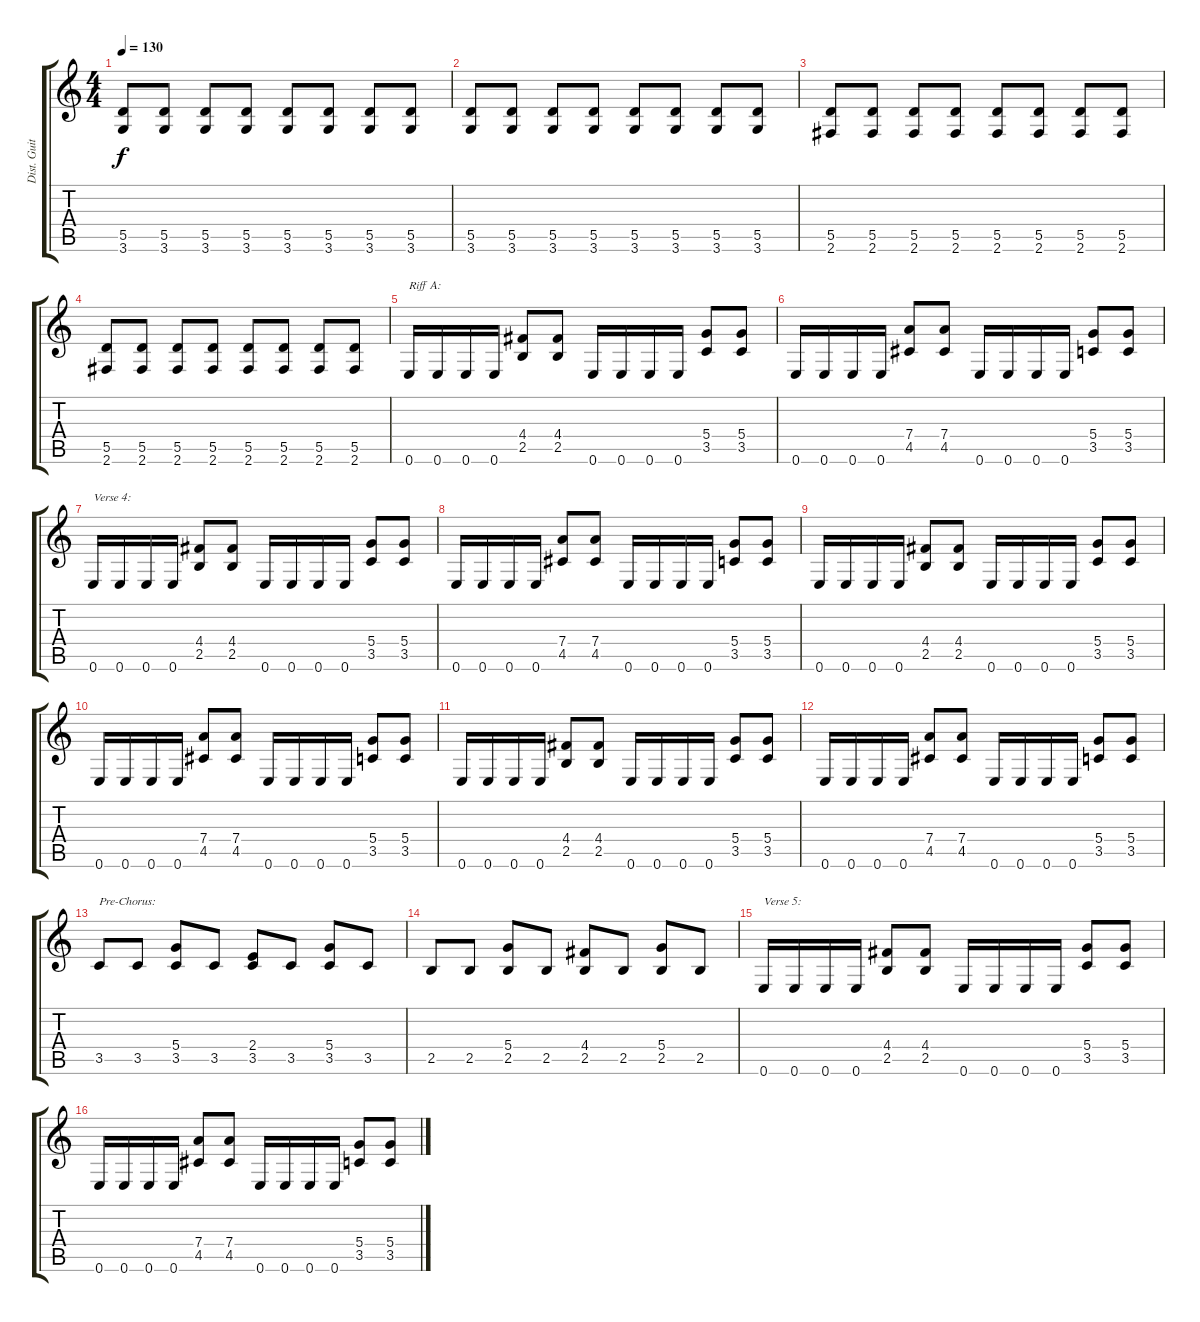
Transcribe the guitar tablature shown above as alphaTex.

\track ("Dist. Guitar 2" "Dist. Guit") {instrument distortionguitar}
\staff {score tabs}
\tuning (E4 B3 G3 D3 A2 E2) {hide}
\ts (4 4)
\tempo 130
\clef g2
\ks c
(5.5 3.6).8{dy f} (5.5 3.6).8 (5.5 3.6).8 (5.5 3.6).8 (5.5 3.6).8 (5.5 3.6).8 (5.5 3.6).8 (5.5 3.6).8 |
(5.5 3.6).8 (5.5 3.6).8 (5.5 3.6).8 (5.5 3.6).8 (5.5 3.6).8 (5.5 3.6).8 (5.5 3.6).8 (5.5 3.6).8 |
(5.5 2.6).8 (5.5 2.6).8 (5.5 2.6).8 (5.5 2.6).8 (5.5 2.6).8 (5.5 2.6).8 (5.5 2.6).8 (5.5 2.6).8 |
(5.5 2.6).8 (5.5 2.6).8 (5.5 2.6).8 (5.5 2.6).8 (5.5 2.6).8 (5.5 2.6).8 (5.5 2.6).8 (5.5 2.6).8 |
0.6.16{txt "Riff A:"} 0.6.16 0.6.16 0.6.16 (4.4 2.5).8 (4.4 2.5).8 0.6.16 0.6.16 0.6.16 0.6.16 (5.4 3.5).8 (5.4 3.5).8 |
0.6.16 0.6.16 0.6.16 0.6.16 (7.4 4.5).8 (7.4 4.5).8 0.6.16 0.6.16 0.6.16 0.6.16 (5.4 3.5).8 (5.4 3.5).8 |
0.6.16{txt "Verse 4:"} 0.6.16 0.6.16 0.6.16 (4.4 2.5).8 (4.4 2.5).8 0.6.16 0.6.16 0.6.16 0.6.16 (5.4 3.5).8 (5.4 3.5).8 |
0.6.16 0.6.16 0.6.16 0.6.16 (7.4 4.5).8 (7.4 4.5).8 0.6.16 0.6.16 0.6.16 0.6.16 (5.4 3.5).8 (5.4 3.5).8 |
0.6.16 0.6.16 0.6.16 0.6.16 (4.4 2.5).8 (4.4 2.5).8 0.6.16 0.6.16 0.6.16 0.6.16 (5.4 3.5).8 (5.4 3.5).8 |
0.6.16 0.6.16 0.6.16 0.6.16 (7.4 4.5).8 (7.4 4.5).8 0.6.16 0.6.16 0.6.16 0.6.16 (5.4 3.5).8 (5.4 3.5).8 |
0.6.16 0.6.16 0.6.16 0.6.16 (4.4 2.5).8 (4.4 2.5).8 0.6.16 0.6.16 0.6.16 0.6.16 (5.4 3.5).8 (5.4 3.5).8 |
0.6.16 0.6.16 0.6.16 0.6.16 (7.4 4.5).8 (7.4 4.5).8 0.6.16 0.6.16 0.6.16 0.6.16 (5.4 3.5).8 (5.4 3.5).8 |
3.5.8{txt "Pre-Chorus:"} 3.5.8 (5.4 3.5).8 3.5.8 (2.4 3.5).8 3.5.8 (5.4 3.5).8 3.5.8 |
2.5.8 2.5.8 (5.4 2.5).8 2.5.8 (4.4 2.5).8 2.5.8 (5.4 2.5).8 2.5.8 |
0.6.16{txt "Verse 5:"} 0.6.16 0.6.16 0.6.16 (4.4 2.5).8 (4.4 2.5).8 0.6.16 0.6.16 0.6.16 0.6.16 (5.4 3.5).8 (5.4 3.5).8 |
0.6.16 0.6.16 0.6.16 0.6.16 (7.4 4.5).8 (7.4 4.5).8 0.6.16 0.6.16 0.6.16 0.6.16 (5.4 3.5).8 (5.4 3.5).8
